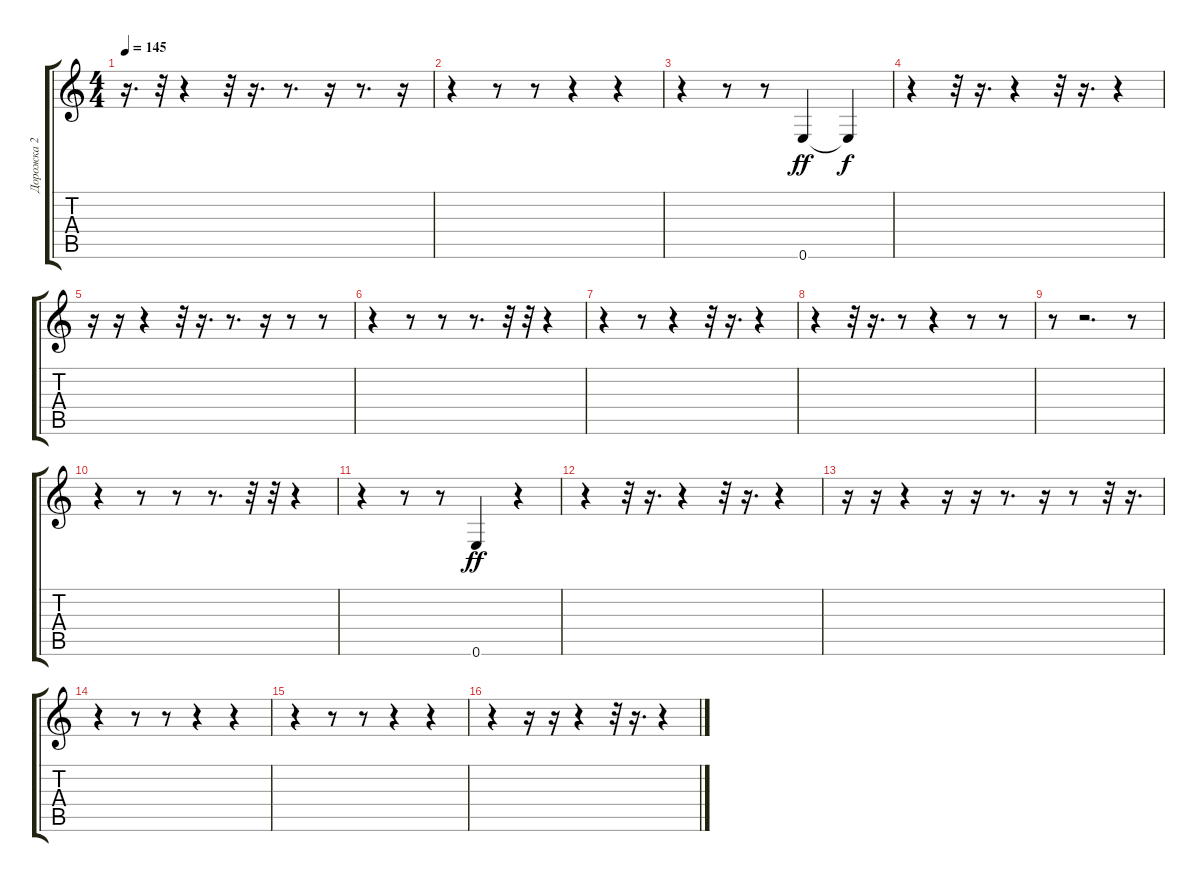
\track ("Дорожка 2" "Дорожка 2") {instrument electricbassfinger}
\staff {score tabs}
\tuning (E4 B3 G3 D3 A2 E2) {hide}
\ts (4 4)
\tempo 145
\clef g2
\ks c
r.16{d dy ff} r.32 r.4 r.32 r.16{d} r.8{d} r.16 r.8{d} r.16 |
r.4 r.8 r.8 r.4 r.4 |
r.4 r.8 r.8 0.6.4 0.6{t}.4{dy f} |
r.4 r.32 r.16{d} r.4 r.32 r.16{d} r.4 |
r.16 r.16 r.4 r.32 r.16{d} r.8{d} r.16 r.8 r.8 |
r.4 r.8 r.8 r.8{d} r.32 r.32 r.4 |
r.4 r.8 r.4 r.32 r.16{d} r.4 |
r.4 r.32 r.16{d} r.8 r.4 r.8 r.8 |
r.8 r.2{d} r.8 |
r.4 r.8 r.8 r.8{d} r.32 r.32 r.4 |
r.4 r.8 r.8 0.6.4{dy ff} r.4 |
r.4 r.32 r.16{d} r.4 r.32 r.16{d} r.4 |
r.16 r.16 r.4 r.16 r.16 r.8{d} r.16 r.8 r.32 r.16{d} |
r.4 r.8 r.8 r.4 r.4 |
r.4 r.8 r.8 r.4 r.4 |
r.4 r.16 r.16 r.4 r.32 r.16{d} r.4
